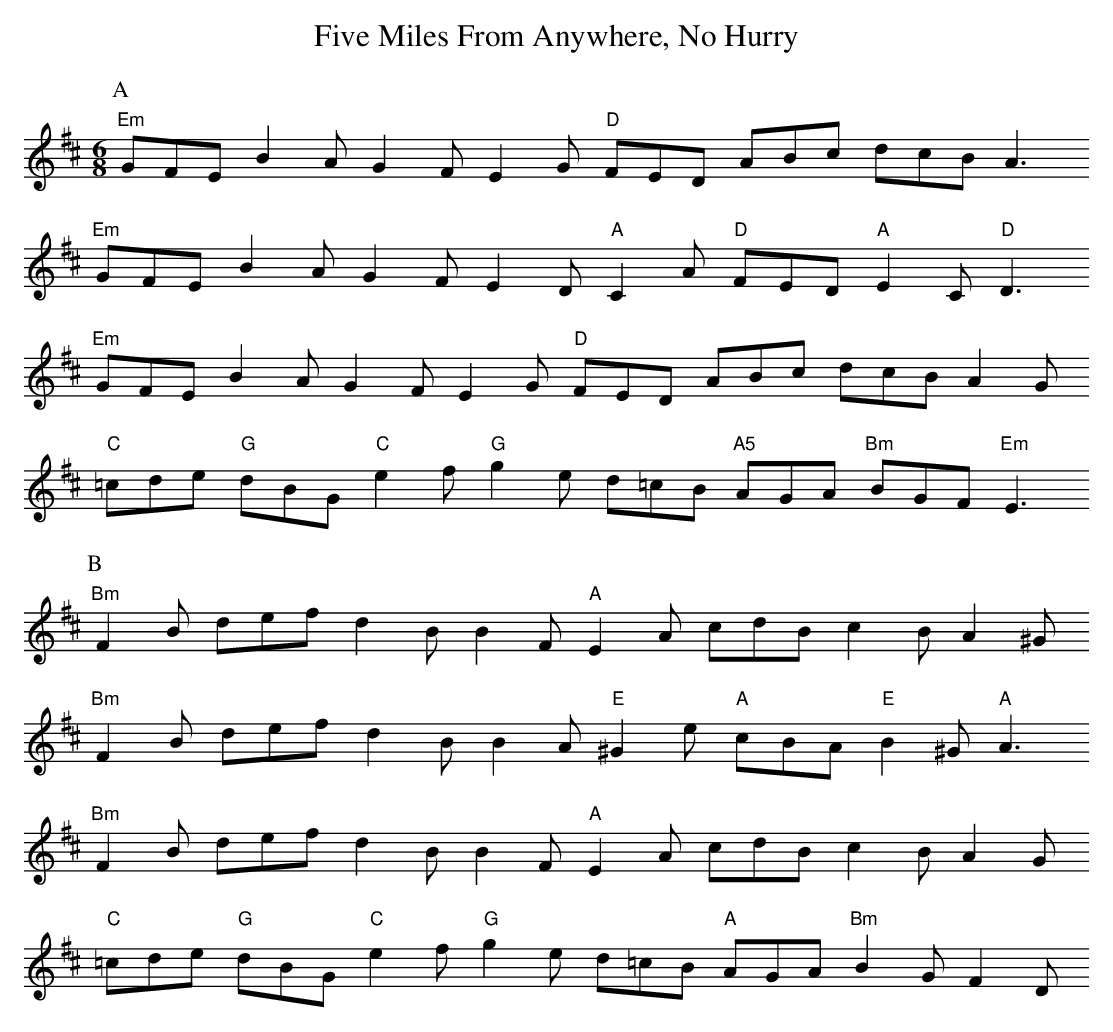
X:1
T:Five Miles From Anywhere, No Hurry
M:6/8
K:Edor
P:A
"Em"GFE B2A G2F E2G "D"FED ABc dcB A3
"Em"GFE B2A G2F E2D "A"C2A "D"FED "A"E2C "D"D3
"Em"GFE B2A G2F E2G "D"FED ABc dcB A2G
"C"=cde "G"dBG "C"e2f "G"g2e d=cB "A5"AGA "Bm"BGF "Em"E3
P:B
"Bm"F2B def d2B B2F "A"E2A cdB c2B A2^G
"Bm"F2B def d2B B2A "E"^G2e "A"cBA "E"B2^G "A"A3
"Bm"F2B def d2B B2F "A"E2A cdB c2B A2G
"C"=cde "G"dBG "C"e2f "G"g2e d=cB "A"AGA "Bm"B2G F2D
